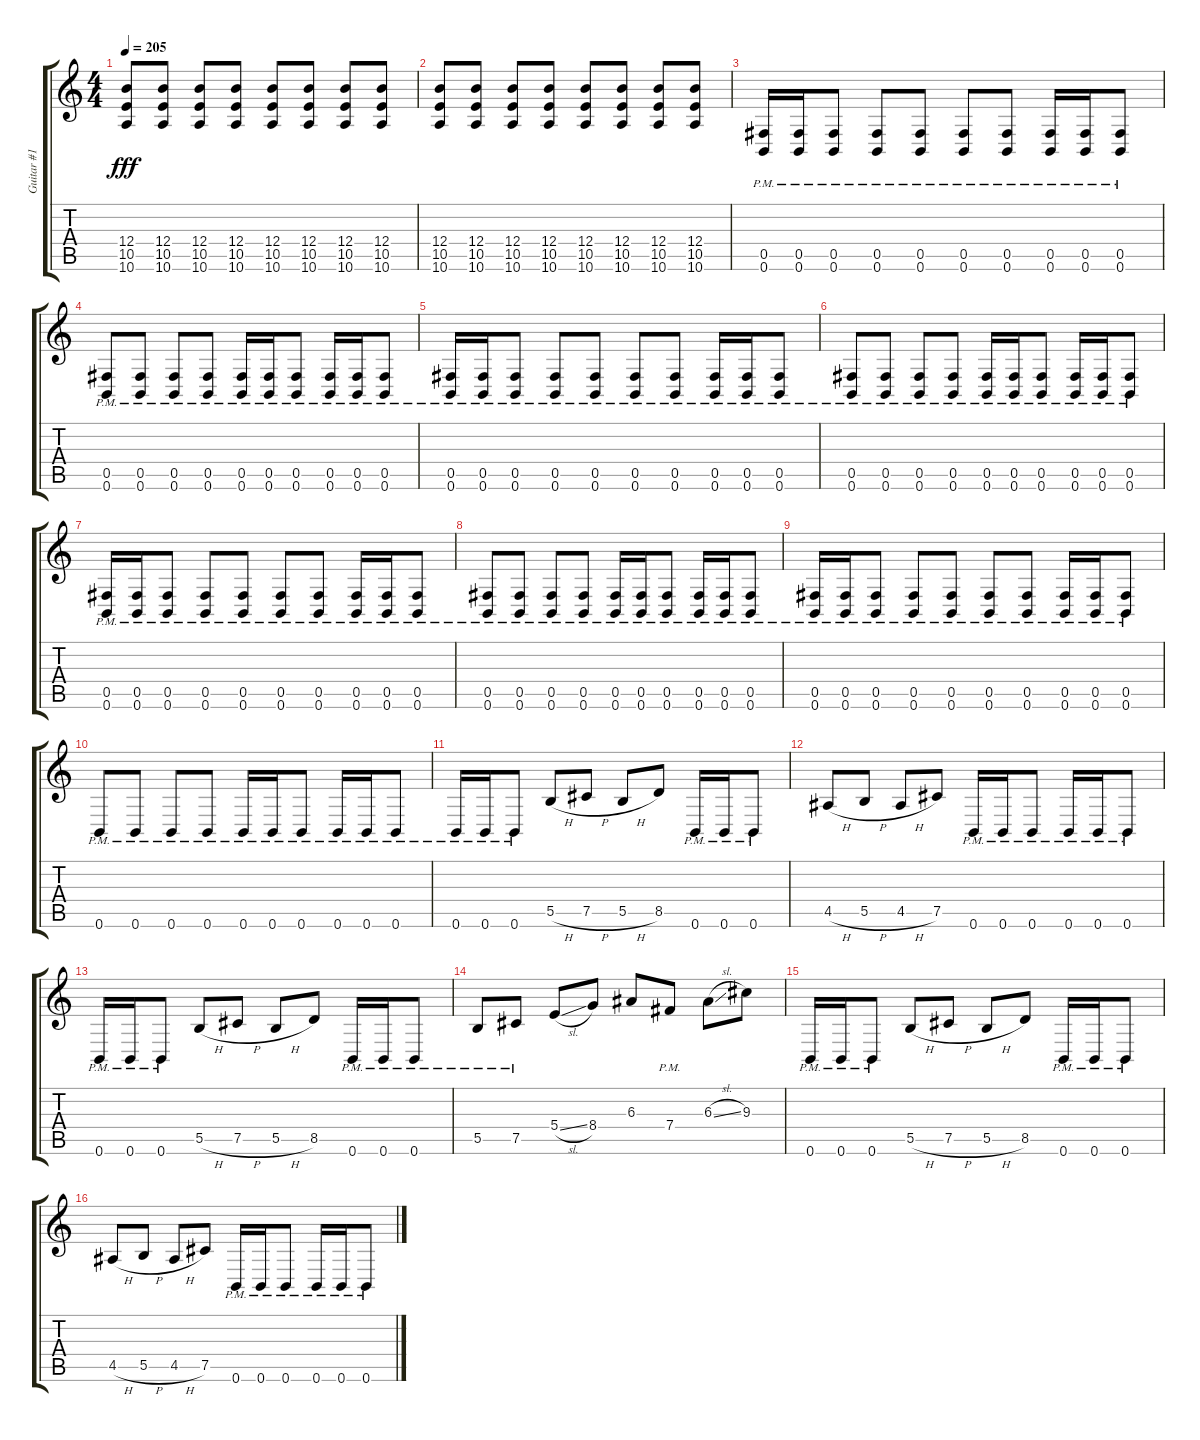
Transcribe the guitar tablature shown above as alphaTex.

\track ("Guitar #1" "Guitar #1") {instrument overdrivenguitar}
\staff {score tabs}
\tuning (Db4 Ab3 E3 B2 Gb2 B1) {hide}
\ts (4 4)
\tempo 205
\clef g2
\ks c
(12.4 10.5 10.6).8{dy fff} (12.4 10.5 10.6).8 (12.4 10.5 10.6).8 (12.4 10.5 10.6).8 (12.4 10.5 10.6).8 (12.4 10.5 10.6).8 (12.4 10.5 10.6).8 (12.4 10.5 10.6).8 |
(12.4 10.5 10.6).8 (12.4 10.5 10.6).8 (12.4 10.5 10.6).8 (12.4 10.5 10.6).8 (12.4 10.5 10.6).8 (12.4 10.5 10.6).8 (12.4 10.5 10.6).8 (12.4 10.5 10.6).8 |
(0.5{pm} 0.6{pm}).16 (0.5{pm} 0.6{pm}).16 (0.5{pm} 0.6{pm}).8 (0.5{pm} 0.6{pm}).8 (0.5{pm} 0.6{pm}).8 (0.5{pm} 0.6{pm}).8 (0.5{pm} 0.6{pm}).8 (0.5{pm} 0.6{pm}).16 (0.5{pm} 0.6{pm}).16 (0.5{pm} 0.6{pm}).8 |
(0.5{pm} 0.6{pm}).8 (0.5{pm} 0.6{pm}).8 (0.5{pm} 0.6{pm}).8 (0.5{pm} 0.6{pm}).8 (0.5{pm} 0.6{pm}).16 (0.5{pm} 0.6{pm}).16 (0.5{pm} 0.6{pm}).8 (0.5{pm} 0.6{pm}).16 (0.5{pm} 0.6{pm}).16 (0.5{pm} 0.6{pm}).8 |
(0.5{pm} 0.6{pm}).16 (0.5{pm} 0.6{pm}).16 (0.5{pm} 0.6{pm}).8 (0.5{pm} 0.6{pm}).8 (0.5{pm} 0.6{pm}).8 (0.5{pm} 0.6{pm}).8 (0.5{pm} 0.6{pm}).8 (0.5{pm} 0.6{pm}).16 (0.5{pm} 0.6{pm}).16 (0.5{pm} 0.6{pm}).8 |
(0.5{pm} 0.6{pm}).8 (0.5{pm} 0.6{pm}).8 (0.5{pm} 0.6{pm}).8 (0.5{pm} 0.6{pm}).8 (0.5{pm} 0.6{pm}).16 (0.5{pm} 0.6{pm}).16 (0.5{pm} 0.6{pm}).8 (0.5{pm} 0.6{pm}).16 (0.5{pm} 0.6{pm}).16 (0.5{pm} 0.6{pm}).8 |
(0.5{pm} 0.6{pm}).16 (0.5{pm} 0.6{pm}).16 (0.5{pm} 0.6{pm}).8 (0.5{pm} 0.6{pm}).8 (0.5{pm} 0.6{pm}).8 (0.5{pm} 0.6{pm}).8 (0.5{pm} 0.6{pm}).8 (0.5{pm} 0.6{pm}).16 (0.5{pm} 0.6{pm}).16 (0.5{pm} 0.6{pm}).8 |
(0.5{pm} 0.6{pm}).8 (0.5{pm} 0.6{pm}).8 (0.5{pm} 0.6{pm}).8 (0.5{pm} 0.6{pm}).8 (0.5{pm} 0.6{pm}).16 (0.5{pm} 0.6{pm}).16 (0.5{pm} 0.6{pm}).8 (0.5{pm} 0.6{pm}).16 (0.5{pm} 0.6{pm}).16 (0.5{pm} 0.6{pm}).8 |
(0.5{pm} 0.6{pm}).16 (0.5{pm} 0.6{pm}).16 (0.5{pm} 0.6{pm}).8 (0.5{pm} 0.6{pm}).8 (0.5{pm} 0.6{pm}).8 (0.5{pm} 0.6{pm}).8 (0.5{pm} 0.6{pm}).8 (0.5{pm} 0.6{pm}).16 (0.5{pm} 0.6{pm}).16 (0.5{pm} 0.6{pm}).8 |
0.6{pm}.8 0.6{pm}.8 0.6{pm}.8 0.6{pm}.8 0.6{pm}.16 0.6{pm}.16 0.6{pm}.8 0.6{pm}.16 0.6{pm}.16 0.6{pm}.8 |
0.6{pm}.16 0.6{pm}.16 0.6{pm}.8 5.5{h}.8 7.5{h}.8 5.5{h}.8 8.5.8 0.6{pm}.16 0.6{pm}.16 0.6{pm}.8 |
4.5{h}.8 5.5{h}.8 4.5{h}.8 7.5.8 0.6{pm}.16 0.6{pm}.16 0.6{pm}.8 0.6{pm}.16 0.6{pm}.16 0.6{pm}.8 |
0.6{pm}.16 0.6{pm}.16 0.6{pm}.8 5.5{h}.8 7.5{h}.8 5.5{h}.8 8.5.8 0.6{pm}.16 0.6{pm}.16 0.6{pm}.8 |
5.5{pm}.8 7.5{pm}.8 5.4{sl}.8 8.4.8 6.3.8 7.4{pm}.8 6.3{sl}.8 9.3.8 |
0.6{pm}.16 0.6{pm}.16 0.6{pm}.8 5.5{h}.8 7.5{h}.8 5.5{h}.8 8.5.8 0.6{pm}.16 0.6{pm}.16 0.6{pm}.8 |
4.5{h}.8 5.5{h}.8 4.5{h}.8 7.5.8 0.6{pm}.16 0.6{pm}.16 0.6{pm}.8 0.6{pm}.16 0.6{pm}.16 0.6{pm}.8
